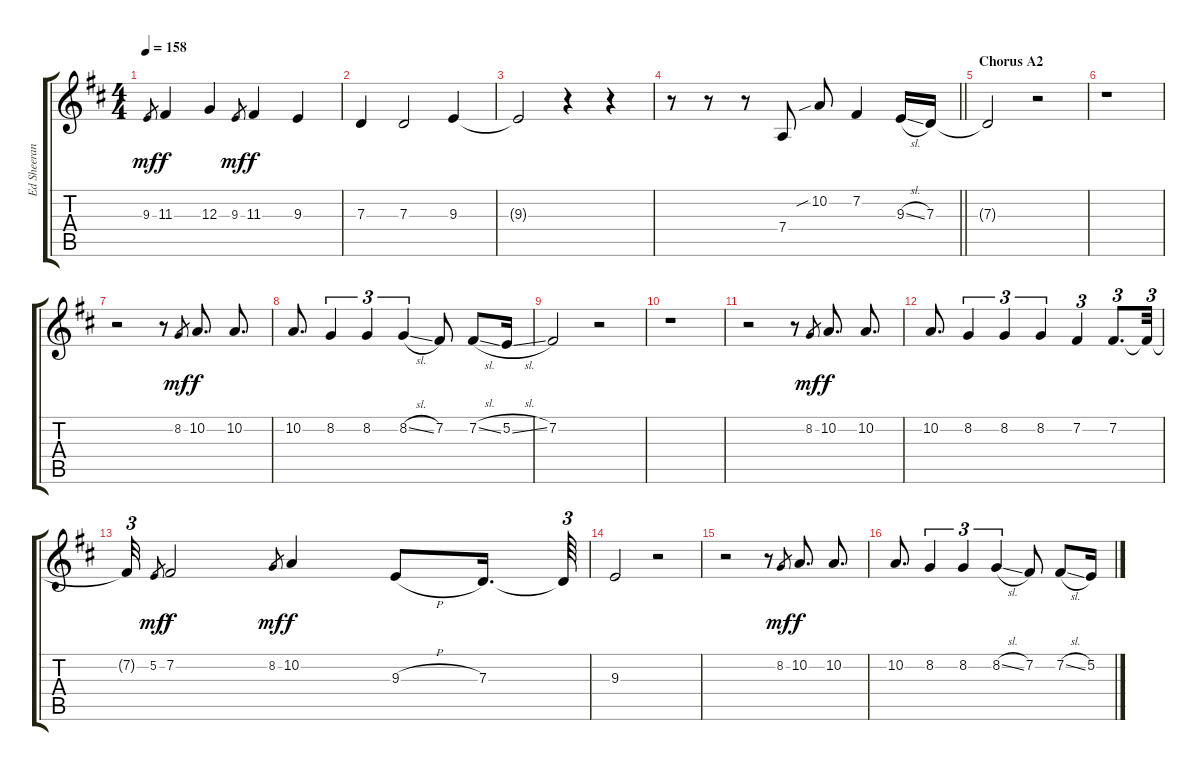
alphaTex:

\track ("Ed Sheeran Vocals" "Ed Sheeran") {instrument flute}
\staff {score tabs}
\tuning (E4 B3 G3 D3 A2 E2) {hide}
\ts (4 4)
\tempo 158
\clef g2
\ks d
9.3.8{gr dy mf} 11.3.4{dy f} 12.3.4 9.3.8{gr dy mf} 11.3.4{dy f} 9.3.4 |
7.3.4 7.3.2 9.3.4 |
9.3{t}.2 r.4 r.4 |
\barLineRight lightlight
r.8 r.8 r.8 7.4.8 10.2{sib}.8 7.2.4 9.3{sl}.16 7.3.16 |
\section ("" "Chorus A2")
7.3{t}.2 r.2 |
r.1 |
r.2 r.8 8.2.8{gr dy mf} 10.2.8{d dy f} 10.2.8{d} |
10.2.8{d} 8.2.4{tu (3 2)} 8.2.4{tu (3 2)} 8.2{sl}.4{tu (3 2)} 7.2.8 7.2{sl}.8 5.2{sl}.16 |
7.2.2 r.2 |
r.1 |
r.2 r.8 8.2.8{gr dy mf} 10.2.8{d dy f} 10.2.8{d} |
10.2.8{d} 8.2.4{tu (3 2)} 8.2.4{tu (3 2)} 8.2.4{tu (3 2)} 7.2.4{tu (3 2)} 7.2.8{d tu (3 2)} 7.2{t}.32{tu (3 2)} |
7.2{t}.32{tu (3 2)} 5.2.8{gr dy mf} 7.2.2{dy f} 8.2.8{gr dy mf} 10.2.4{dy f} 9.3{h}.8 7.3.16{d} 7.3{t}.64{tu (3 2)} |
9.3.2 r.2 |
r.2 r.8 8.2.8{gr dy mf} 10.2.8{d dy f} 10.2.8{d} |
10.2.8{d} 8.2.4{tu (3 2)} 8.2.4{tu (3 2)} 8.2{sl}.4{tu (3 2)} 7.2.8 7.2{sl}.8 5.2{sl}.16
